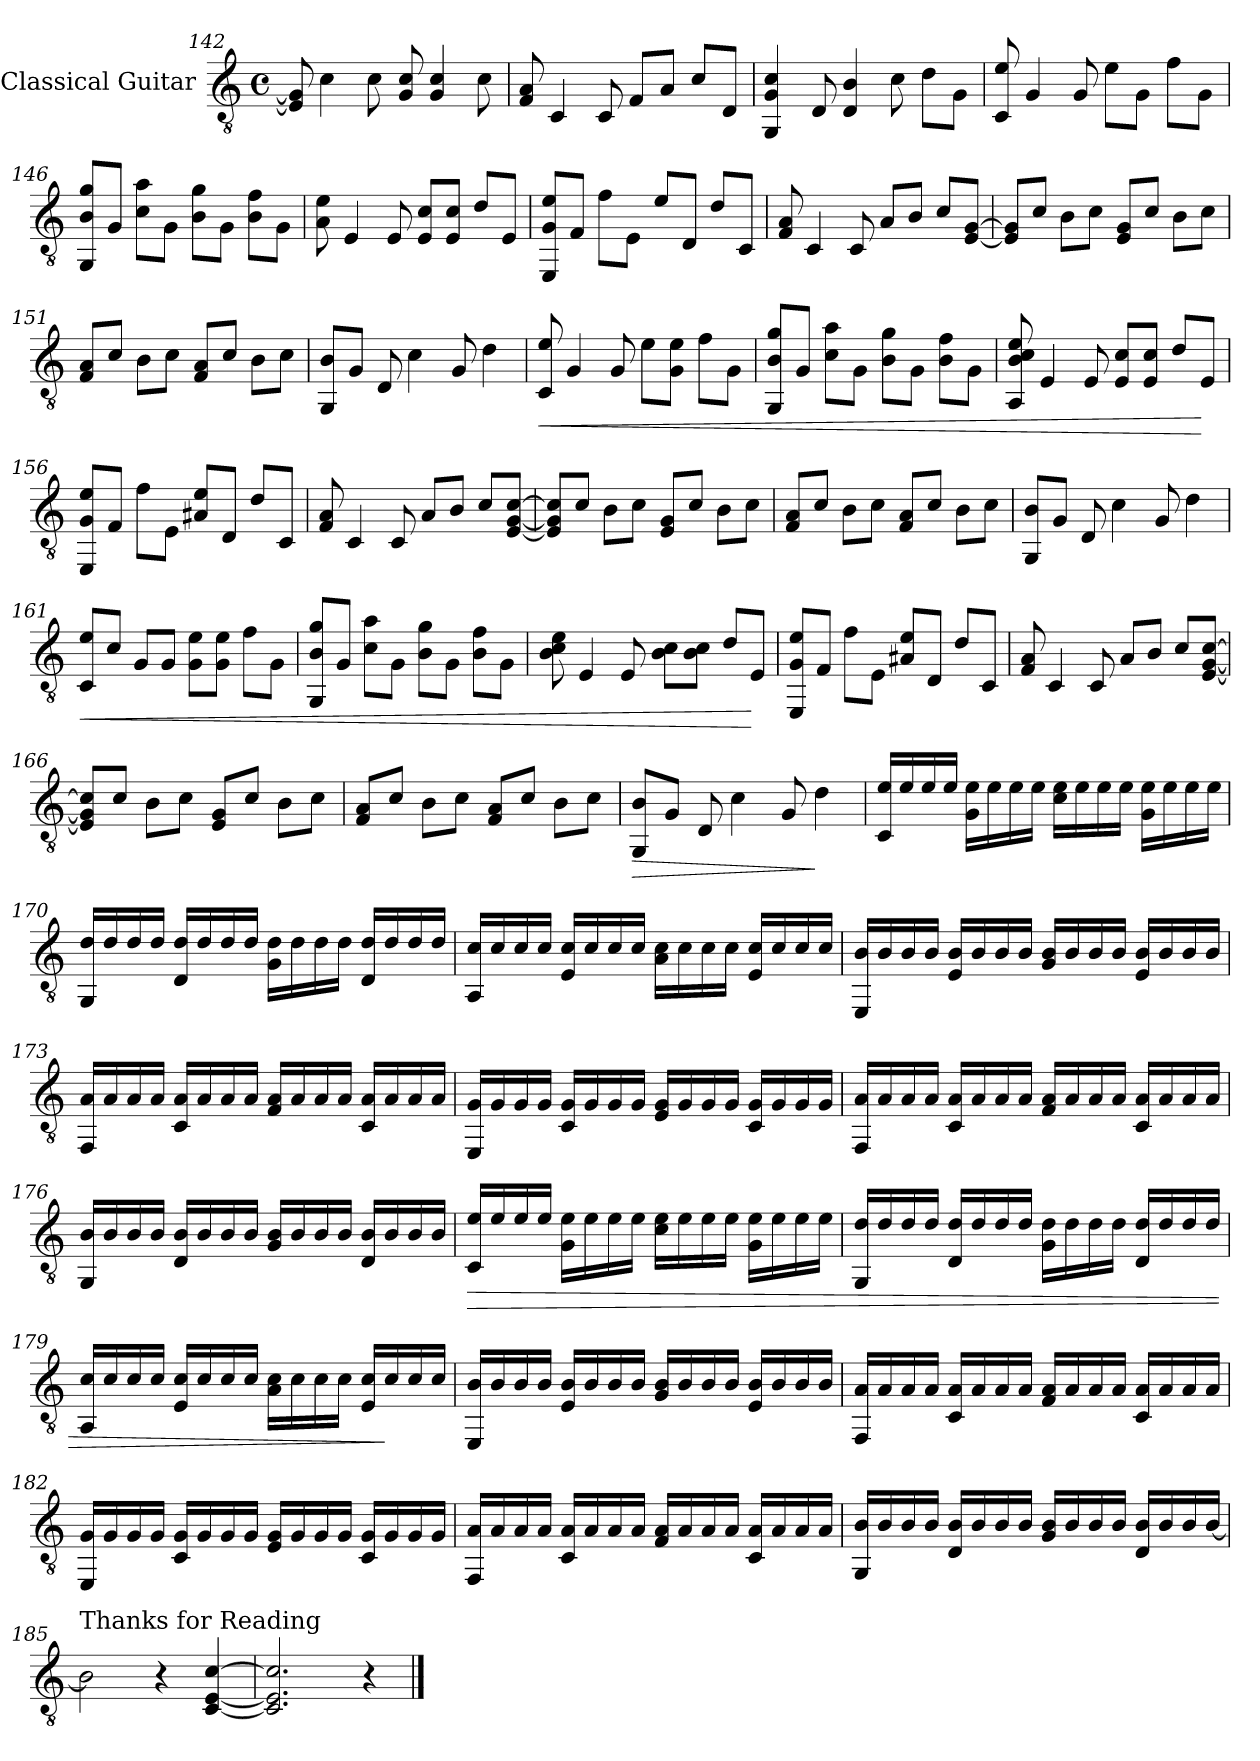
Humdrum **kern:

**kern	**dynam
*part1	*part1
*staff1	*staff1
*I"Classical Guitar	*
*I'Guit.	*
*clefGv2	*
*k[]	*
*M4/4	*
*met(c)	*
=142	=142
8G] 8E]	.
4c	.
8c	.
8c 8G	.
4c 4G	.
8c	.
=143	=143
8A 8F	.
4C	.
8C	.
8FL	.
8AJ	.
8cL	.
8DJ	.
=144	=144
4c 4G 4GG	.
8D	.
4B 4D	.
8c	.
8dL	.
8GJ	.
=145	=145
8e 8C	.
4G	.
8G	.
8eL	.
8GJ	.
8fL	.
8GJ	.
=146	=146
8g 8B 8GGL	.
8GJ	.
8a 8cL	.
8GJ	.
8g 8BL	.
8GJ	.
8f 8BL	.
8GJ	.
=147	=147
8e 8A	.
4E	.
8E	.
8E 8cL	.
8E 8cJ	.
8dL	.
8EJ	.
=148	=148
8e 8EE 8GL	.
8FJ	.
8fL	.
8EJ	.
8eL	.
8DJ	.
8dL	.
8CJ	.
=149	=149
8A 8F	.
4C	.
8C	.
8AL	.
8BJ	.
8cL	.
[8G [8EJ	.
=150	=150
8G] 8E]L	.
8cJ	.
8BL	.
8cJ	.
8G 8EL	.
8cJ	.
8BL	.
8cJ	.
=151	=151
8F 8AL	.
8cJ	.
8BL	.
8cJ	.
8A 8FL	.
8cJ	.
8BL	.
8cJ	.
=152	=152
8B 8GGL	.
8GJ	.
8D	.
4c	.
8G	.
4d	.
=153	=153
!	!LO:HP:b
8e 8C	<
4G	.
8G	.
8eL	.
8G 8eJ	.
8fL	.
8GJ	.
=154	=154
8g 8B 8GGL	.
8GJ	.
8a 8cL	.
8GJ	.
8g 8BL	.
8GJ	.
8f 8BL	.
8GJ	.
=155	=155
8e 8AA 8c 8B	.
4E	.
8E	.
8E 8cL	.
8E 8cJ	.
8dL	.
8EJ	[
=156	=156
8e 8EE 8GL	.
8FJ	.
8fL	.
8EJ	.
8e 8A#XL	.
8DJ	.
8dL	.
8CJ	.
=157	=157
8A 8F	.
4C	.
8C	.
8AL	.
8BJ	.
8cL	.
[8G [8E [8cJ	.
=158	=158
8G] 8E] 8c]L	.
8cJ	.
8BL	.
8cJ	.
8G 8EL	.
8cJ	.
8BL	.
8cJ	.
=159	=159
8F 8AL	.
8cJ	.
8BL	.
8cJ	.
8A 8FL	.
8cJ	.
8BL	.
8cJ	.
=160	=160
8B 8GGL	.
8GJ	.
8D	.
4c	.
8G	.
4d	.
=161	=161
!	!LO:HP:b
8e 8CL	<
8cJ	.
8GL	.
8GJ	.
8e 8GL	.
8G 8eJ	.
8fL	.
8GJ	.
=162	=162
8g 8B 8GGL	.
8GJ	.
8a 8cL	.
8GJ	.
8g 8BL	.
8GJ	.
8f 8BL	.
8GJ	.
=163	=163
8e 8c 8B	.
4E	.
8E	.
8c 8BL	.
8c 8BJ	.
8dL	.
8EJ	[
=164	=164
8e 8EE 8GL	.
8FJ	.
8fL	.
8EJ	.
8e 8A#XL	.
8DJ	.
8dL	.
8CJ	.
=165	=165
8A 8F	.
4C	.
8C	.
8AL	.
8BJ	.
8cL	.
[8G [8E [8cJ	.
=166	=166
8G] 8E] 8c]L	.
8cJ	.
8BL	.
8cJ	.
8G 8EL	.
8cJ	.
8BL	.
8cJ	.
=167	=167
8F 8AL	.
8cJ	.
8BL	.
8cJ	.
8A 8FL	.
8cJ	.
8BL	.
8cJ	.
=168	=168
!	!LO:HP:b
8B 8GGL	>
8GJ	.
8D	.
4c	.
8G	.
4d	]
=169	=169
16C 16eLL	.
16e	.
16e	.
16eJJ	.
16G 16eLL	.
16e	.
16e	.
16eJJ	.
16c 16eLL	.
16e	.
16e	.
16eJJ	.
16G 16eLL	.
16e	.
16e	.
16eJJ	.
=170	=170
16d 16GGLL	.
16d	.
16d	.
16dJJ	.
16d 16DLL	.
16d	.
16d	.
16dJJ	.
16d 16GLL	.
16d	.
16d	.
16dJJ	.
16d 16DLL	.
16d	.
16d	.
16dJJ	.
=171	=171
16c 16AALL	.
16c	.
16c	.
16cJJ	.
16c 16ELL	.
16c	.
16c	.
16cJJ	.
16c 16ALL	.
16c	.
16c	.
16cJJ	.
16c 16ELL	.
16c	.
16c	.
16cJJ	.
=172	=172
16B 16EELL	.
16B	.
16B	.
16BJJ	.
16B 16ELL	.
16B	.
16B	.
16BJJ	.
16B 16GLL	.
16B	.
16B	.
16BJJ	.
16B 16ELL	.
16B	.
16B	.
16BJJ	.
=173	=173
16A 16FFLL	.
16A	.
16A	.
16AJJ	.
16A 16CLL	.
16A	.
16A	.
16AJJ	.
16A 16FLL	.
16A	.
16A	.
16AJJ	.
16A 16CLL	.
16A	.
16A	.
16AJJ	.
=174	=174
16G 16EELL	.
16G	.
16G	.
16GJJ	.
16G 16CLL	.
16G	.
16G	.
16GJJ	.
16G 16ELL	.
16G	.
16G	.
16GJJ	.
16G 16CLL	.
16G	.
16G	.
16GJJ	.
=175	=175
16A 16FFLL	.
16A	.
16A	.
16AJJ	.
16A 16CLL	.
16A	.
16A	.
16AJJ	.
16A 16FLL	.
16A	.
16A	.
16AJJ	.
16A 16CLL	.
16A	.
16A	.
16AJJ	.
=176	=176
16GG 16BLL	.
16B	.
16B	.
16BJJ	.
16B 16DLL	.
16B	.
16B	.
16BJJ	.
16B 16GLL	.
16B	.
16B	.
16BJJ	.
16B 16DLL	.
16B	.
16B	.
16BJJ	.
=177	=177
!	!LO:HP:b
16C 16eLL	>
16e	.
16e	.
16eJJ	.
16G 16eLL	.
16e	.
16e	.
16eJJ	.
16c 16eLL	.
16e	.
16e	.
16eJJ	.
16G 16eLL	.
16e	.
16e	.
16eJJ	.
=178	=178
16d 16GGLL	.
16d	.
16d	.
16dJJ	.
16d 16DLL	.
16d	.
16d	.
16dJJ	.
16d 16GLL	.
16d	.
16d	.
16dJJ	.
16d 16DLL	.
16d	.
16d	.
16dJJ	.
=179	=179
16c 16AALL	.
16c	.
16c	.
16cJJ	.
16c 16ELL	.
16c	.
16c	.
16cJJ	.
16c 16ALL	.
16c	.
16c	.
16cJJ	.
16c 16ELL	.
16c	]
16c	.
16cJJ	.
=180	=180
16B 16EELL	.
16B	.
16B	.
16BJJ	.
16B 16ELL	.
16B	.
16B	.
16BJJ	.
16B 16GLL	.
16B	.
16B	.
16BJJ	.
16B 16ELL	.
16B	.
16B	.
16BJJ	.
=181	=181
16A 16FFLL	.
16A	.
16A	.
16AJJ	.
16A 16CLL	.
16A	.
16A	.
16AJJ	.
16A 16FLL	.
16A	.
16A	.
16AJJ	.
16A 16CLL	.
16A	.
16A	.
16AJJ	.
=182	=182
*MM133	*
16G 16EELL	.
16G	.
16G	.
16GJJ	.
16G 16CLL	.
16G	.
16G	.
16GJJ	.
16G 16ELL	.
16G	.
16G	.
16GJJ	.
16G 16CLL	.
16G	.
16G	.
16GJJ	.
=183	=183
*MM123	*
16A 16FFLL	.
16A	.
16A	.
16AJJ	.
16A 16CLL	.
16A	.
16A	.
16AJJ	.
16A 16FLL	.
16A	.
16A	.
16AJJ	.
16A 16CLL	.
16A	.
16A	.
16AJJ	.
=184	=184
*MM113	*
16GG 16BLL	.
16B	.
16B	.
16BJJ	.
16B 16DLL	.
16B	.
16B	.
16BJJ	.
16B 16GLL	.
16B	.
16B	.
16BJJ	.
16B 16DLL	.
16B	.
16B	.
[16BJJ	.
=185	=185
!LO:TX:a:t=Thanks for Reading	!
2B]	.
4r	.
[4c [4E [4C	.
=186	=186
2.C] 2.E] 2.c]	.
4r	.
==	==
*-	*-
